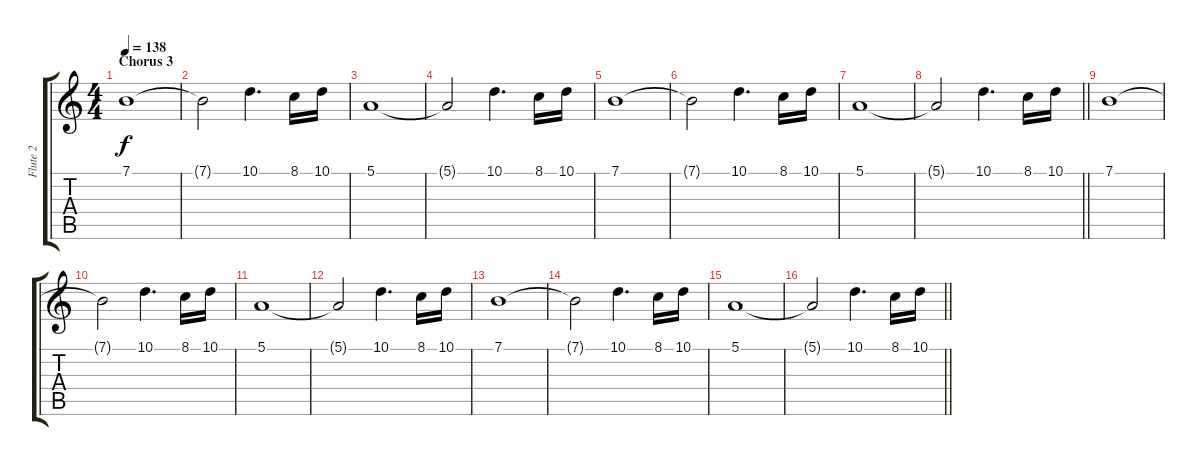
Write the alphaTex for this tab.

\track ("Flute 2" "Flute 2") {instrument oboe}
\staff {score tabs}
\tuning (E4 B3 G3 D3 A2 E2) {hide}
\ts (4 4)
\section ("" "Chorus 3")
\tempo 138
\clef g2
\ks c
7.1.1{dy f} |
7.1{t}.2 10.1.4{d} 8.1.16 10.1.16 |
5.1.1 |
5.1{t}.2 10.1.4{d} 8.1.16 10.1.16 |
7.1.1 |
7.1{t}.2 10.1.4{d} 8.1.16 10.1.16 |
5.1.1 |
\barLineRight lightlight
5.1{t}.2 10.1.4{d} 8.1.16 10.1.16 |
7.1.1 |
7.1{t}.2 10.1.4{d} 8.1.16 10.1.16 |
5.1.1 |
5.1{t}.2 10.1.4{d} 8.1.16 10.1.16 |
7.1.1 |
7.1{t}.2 10.1.4{d} 8.1.16 10.1.16 |
5.1.1 |
\barLineRight lightlight
5.1{t}.2 10.1.4{d} 8.1.16 10.1.16
